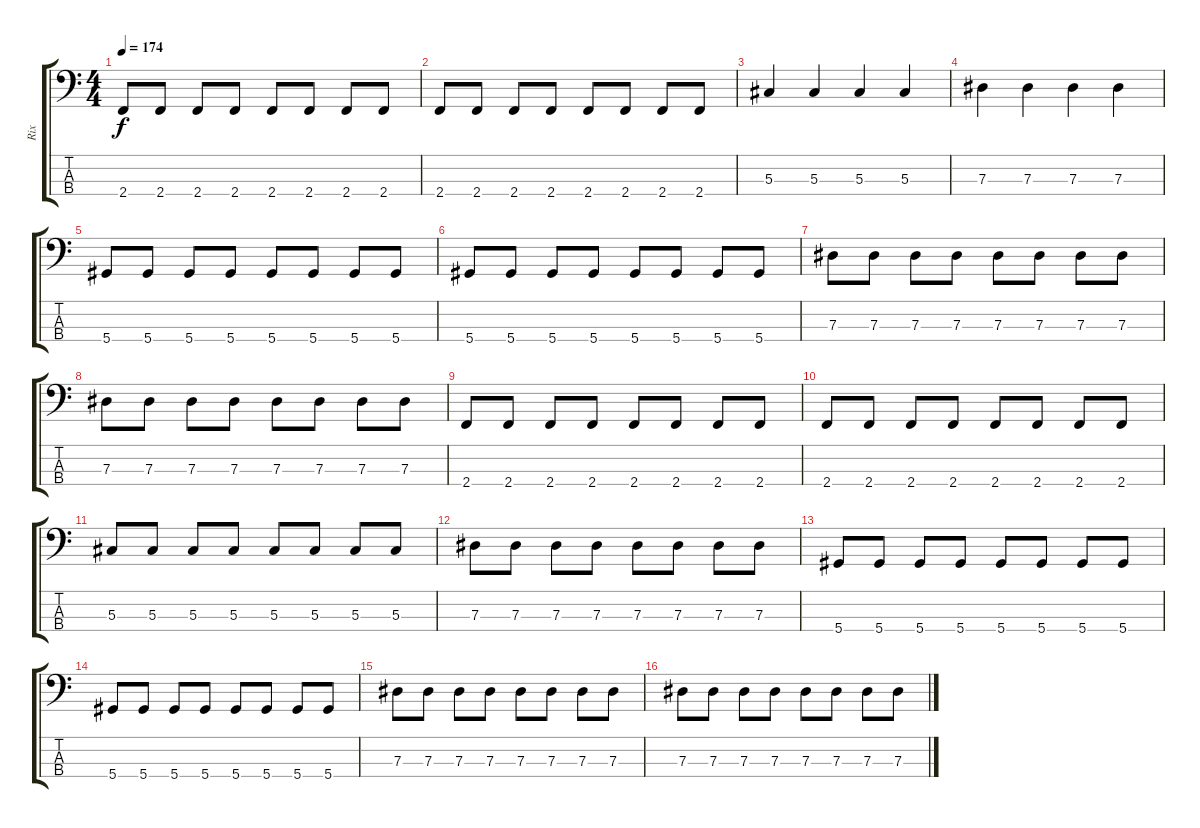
\track ("Rix" "Rix") {instrument electricbasspick}
\staff {score tabs}
\tuning (Gb2 Db2 Ab1 Eb1) {hide}
\ts (4 4)
\tempo 174
\clef f4
\ks c
2.4.8{dy f} 2.4.8 2.4.8 2.4.8 2.4.8 2.4.8 2.4.8 2.4.8 |
2.4.8 2.4.8 2.4.8 2.4.8 2.4.8 2.4.8 2.4.8 2.4.8 |
5.3.4 5.3.4 5.3.4 5.3.4 |
7.3.4 7.3.4 7.3.4 7.3.4 |
5.4.8 5.4.8 5.4.8 5.4.8 5.4.8 5.4.8 5.4.8 5.4.8 |
5.4.8 5.4.8 5.4.8 5.4.8 5.4.8 5.4.8 5.4.8 5.4.8 |
7.3.8 7.3.8 7.3.8 7.3.8 7.3.8 7.3.8 7.3.8 7.3.8 |
7.3.8 7.3.8 7.3.8 7.3.8 7.3.8 7.3.8 7.3.8 7.3.8 |
2.4.8 2.4.8 2.4.8 2.4.8 2.4.8 2.4.8 2.4.8 2.4.8 |
2.4.8 2.4.8 2.4.8 2.4.8 2.4.8 2.4.8 2.4.8 2.4.8 |
5.3.8 5.3.8 5.3.8 5.3.8 5.3.8 5.3.8 5.3.8 5.3.8 |
7.3.8 7.3.8 7.3.8 7.3.8 7.3.8 7.3.8 7.3.8 7.3.8 |
5.4.8 5.4.8 5.4.8 5.4.8 5.4.8 5.4.8 5.4.8 5.4.8 |
5.4.8 5.4.8 5.4.8 5.4.8 5.4.8 5.4.8 5.4.8 5.4.8 |
7.3.8 7.3.8 7.3.8 7.3.8 7.3.8 7.3.8 7.3.8 7.3.8 |
7.3.8 7.3.8 7.3.8 7.3.8 7.3.8 7.3.8 7.3.8 7.3.8
